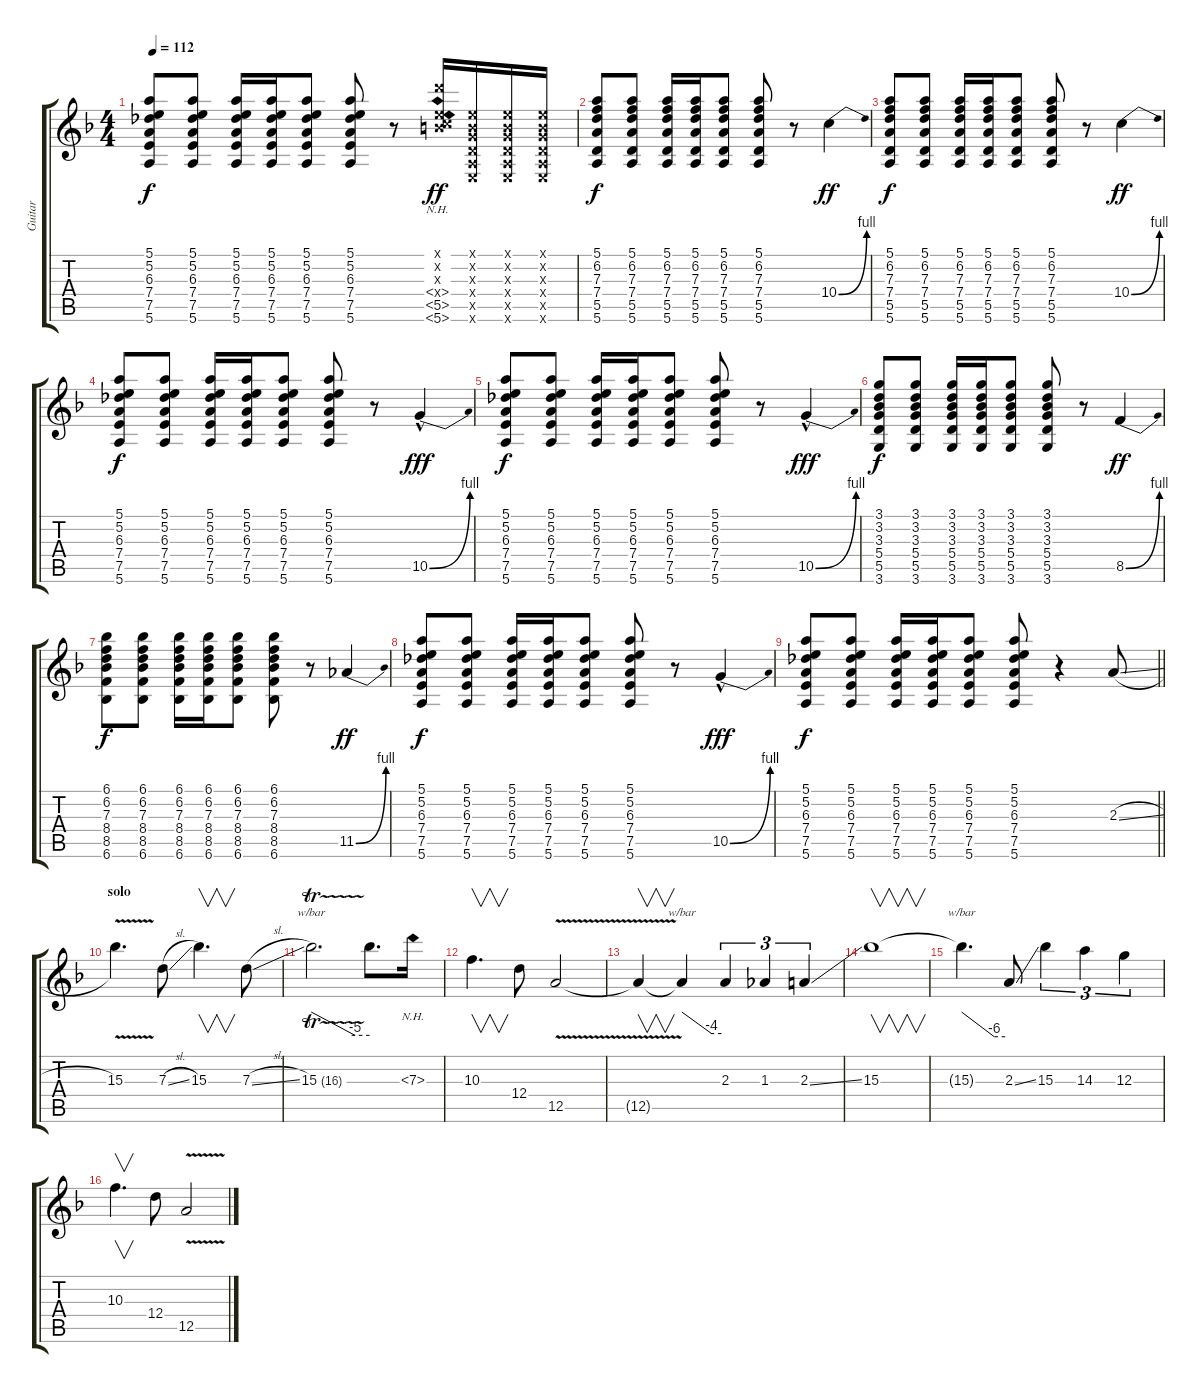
\track ("Guitar" "Guitar") {instrument overdrivenguitar}
\staff {score tabs}
\tuning (E4 B3 G3 D3 A2 E2) {hide}
\ts (4 4)
\tempo 112
\clef g2
\ks dminor
(5.1 5.2 6.3 7.4 7.5 5.6).8{dy f} (5.1 5.2 6.3 7.4 7.5 5.6).8 (5.1 5.2 6.3 7.4 7.5 5.6).16 (5.1 5.2 6.3 7.4 7.5 5.6).16 (5.1 5.2 6.3 7.4 7.5 5.6).8 (5.1 5.2 6.3 7.4 7.5 5.6).8 r.8 (0.1{x} 0.2{x} 5.3{x} 5.4{nh x} 5.5{nh} 5.6{nh}).16{dy ff} (0.1{x} 0.2{x} 0.3{x} 0.4{x} 0.5{x} 0.6{x}).16 (0.1{x} 0.2{x} 0.3{x} 0.4{x} 0.5{x} 0.6{x}).16 (0.1{x} 0.2{x} 0.3{x} 0.4{x} 0.5{x} 0.6{x}).16 |
(5.1 6.2 7.3 7.4 5.5 5.6).8{dy f} (5.1 6.2 7.3 7.4 5.5 5.6).8 (5.1 6.2 7.3 7.4 5.5 5.6).16 (5.1 6.2 7.3 7.4 5.5 5.6).16 (5.1 6.2 7.3 7.4 5.5 5.6).8 (5.1 6.2 7.3 7.4 5.5 5.6).8 r.8 10.4{be (bend 0 0 60 4)}.4{dy ff} |
(5.1 6.2 7.3 7.4 5.5 5.6).8{dy f} (5.1 6.2 7.3 7.4 5.5 5.6).8 (5.1 6.2 7.3 7.4 5.5 5.6).16 (5.1 6.2 7.3 7.4 5.5 5.6).16 (5.1 6.2 7.3 7.4 5.5 5.6).8 (5.1 6.2 7.3 7.4 5.5 5.6).8 r.8 10.4{be (bend 0 0 60 4)}.4{dy ff} |
(5.1 5.2 6.3 7.4 7.5 5.6).8{dy f} (5.1 5.2 6.3 7.4 7.5 5.6).8 (5.1 5.2 6.3 7.4 7.5 5.6).16 (5.1 5.2 6.3 7.4 7.5 5.6).16 (5.1 5.2 6.3 7.4 7.5 5.6).8 (5.1 5.2 6.3 7.4 7.5 5.6).8 r.8 10.5{be (bend 0 0 60 4) hac}.4{dy fff} |
(5.1 5.2 6.3 7.4 7.5 5.6).8{dy f} (5.1 5.2 6.3 7.4 7.5 5.6).8 (5.1 5.2 6.3 7.4 7.5 5.6).16 (5.1 5.2 6.3 7.4 7.5 5.6).16 (5.1 5.2 6.3 7.4 7.5 5.6).8 (5.1 5.2 6.3 7.4 7.5 5.6).8 r.8 10.5{be (bend 0 0 60 4) hac}.4{dy fff} |
(3.1 3.2 3.3 5.4 5.5 3.6).8{dy f} (3.1 3.2 3.3 5.4 5.5 3.6).8 (3.1 3.2 3.3 5.4 5.5 3.6).16 (3.1 3.2 3.3 5.4 5.5 3.6).16 (3.1 3.2 3.3 5.4 5.5 3.6).8 (3.1 3.2 3.3 5.4 5.5 3.6).8 r.8 8.5{be (bend 0 0 60 4)}.4{dy ff} |
(6.1 6.2 7.3 8.4 8.5 6.6).8{dy f} (6.1 6.2 7.3 8.4 8.5 6.6).8 (6.1 6.2 7.3 8.4 8.5 6.6).16 (6.1 6.2 7.3 8.4 8.5 6.6).16 (6.1 6.2 7.3 8.4 8.5 6.6).8 (6.1 6.2 7.3 8.4 8.5 6.6).8 r.8 11.5{be (bend 0 0 60 4)}.4{dy ff} |
(5.1 5.2 6.3 7.4 7.5 5.6).8{dy f} (5.1 5.2 6.3 7.4 7.5 5.6).8 (5.1 5.2 6.3 7.4 7.5 5.6).16 (5.1 5.2 6.3 7.4 7.5 5.6).16 (5.1 5.2 6.3 7.4 7.5 5.6).8 (5.1 5.2 6.3 7.4 7.5 5.6).8 r.8 10.5{be (bend 0 0 60 4) hac}.4{dy fff} |
\barLineRight lightlight
(5.1 5.2 6.3 7.4 7.5 5.6).8{dy f} (5.1 5.2 6.3 7.4 7.5 5.6).8 (5.1 5.2 6.3 7.4 7.5 5.6).16 (5.1 5.2 6.3 7.4 7.5 5.6).16 (5.1 5.2 6.3 7.4 7.5 5.6).8 (5.1 5.2 6.3 7.4 7.5 5.6).8 r.4 2.3{sl}.8{volume 15 instrument overdrivenguitar} |
\section ("" "solo")
15.3{v}.4{d} 7.3{sl}.8 15.3.4{v d} 7.3{sl}.8 |
15.3{tr (16 64)}.2{d tbe (custom default 0 0 45 -20 60 -20)} 15.3{t}.8{d} 7.3{nh}.16 |
10.3.4{v d} 12.4.8 12.5{v}.2 |
12.5{t}.4{v} 12.5{t}.4{tbe (custom default 0 0 45 -16 60 -16)} 2.3.4{tu (3 2)} 1.3.4{tu (3 2)} 2.3{ss}.4{tu (3 2)} |
15.3.1{v} |
15.3{t}.4{d tbe (custom default 0 0 45 -24 60 -24)} 2.3{ss}.8 15.3.4{tu (3 2)} 14.3.4{tu (3 2)} 12.3.4{tu (3 2)} |
10.3.4{v d} 12.4.8 12.5{v}.2
